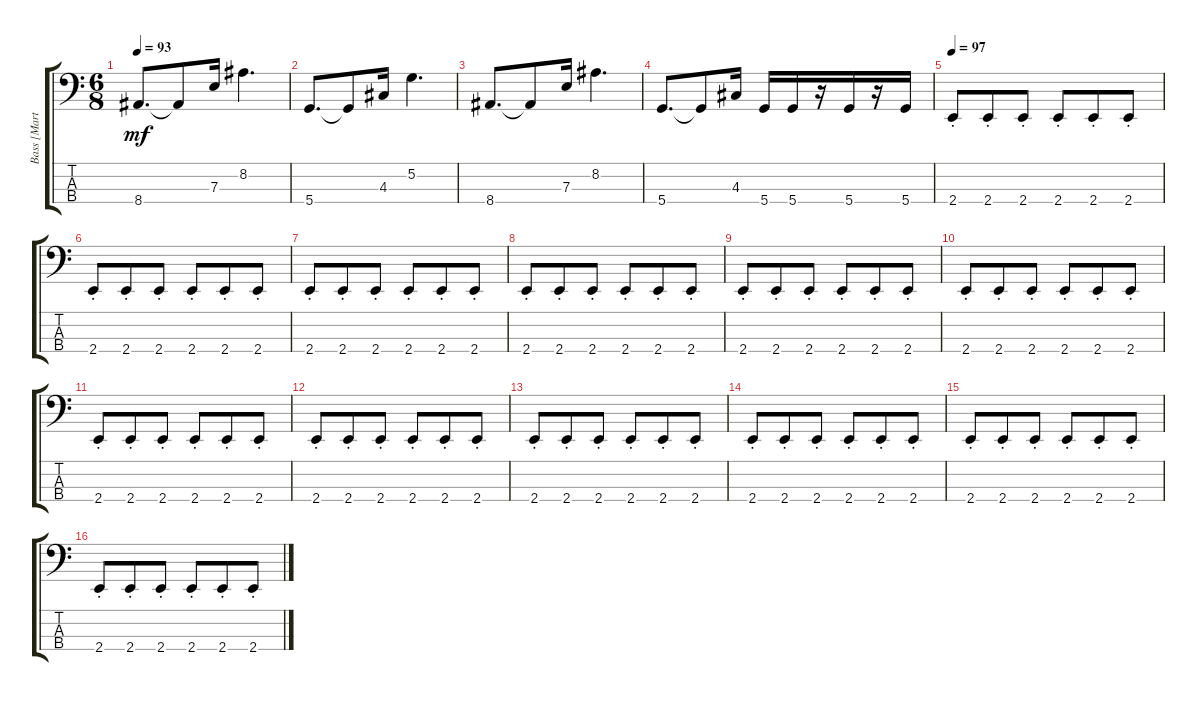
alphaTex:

\track ("Bass [Martin Mendez]" "Bass [Mart") {instrument electricbassfinger}
\staff {score tabs}
\tuning (G2 D2 A1 D1) {hide}
\ts (6 8)
\tempo 93
\clef f4
\ks c
8.4.8{d dy mf} 8.4{t}.8 7.3.16 8.2.4{d} |
5.4.8{d} 5.4{t}.8 4.3.16 5.2.4{d} |
8.4.8{d} 8.4{t}.8 7.3.16 8.2.4{d} |
5.4.8{d} 5.4{t}.8 4.3.16 5.4.16 5.4.16 r.16 5.4.16 r.16 5.4.16 |
\tempo 97
2.4{st}.8 2.4{st}.8 2.4{st}.8 2.4{st}.8 2.4{st}.8 2.4{st}.8 |
2.4{st}.8 2.4{st}.8 2.4{st}.8 2.4{st}.8 2.4{st}.8 2.4{st}.8 |
2.4{st}.8 2.4{st}.8 2.4{st}.8 2.4{st}.8 2.4{st}.8 2.4{st}.8 |
2.4{st}.8 2.4{st}.8 2.4{st}.8 2.4{st}.8 2.4{st}.8 2.4{st}.8 |
2.4{st}.8 2.4{st}.8 2.4{st}.8 2.4{st}.8 2.4{st}.8 2.4{st}.8 |
2.4{st}.8 2.4{st}.8 2.4{st}.8 2.4{st}.8 2.4{st}.8 2.4{st}.8 |
2.4{st}.8 2.4{st}.8 2.4{st}.8 2.4{st}.8 2.4{st}.8 2.4{st}.8 |
2.4{st}.8 2.4{st}.8 2.4{st}.8 2.4{st}.8 2.4{st}.8 2.4{st}.8 |
2.4{st}.8 2.4{st}.8 2.4{st}.8 2.4{st}.8 2.4{st}.8 2.4{st}.8 |
2.4{st}.8 2.4{st}.8 2.4{st}.8 2.4{st}.8 2.4{st}.8 2.4{st}.8 |
2.4{st}.8 2.4{st}.8 2.4{st}.8 2.4{st}.8 2.4{st}.8 2.4{st}.8 |
2.4{st}.8 2.4{st}.8 2.4{st}.8 2.4{st}.8 2.4{st}.8 2.4{st}.8
